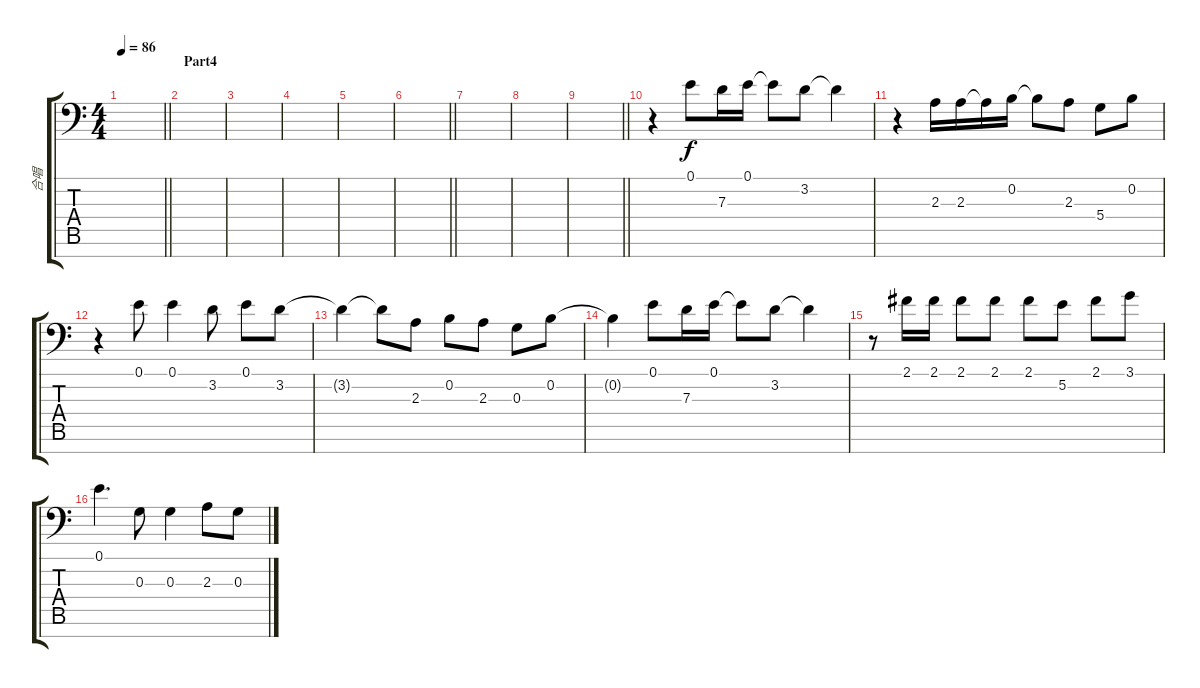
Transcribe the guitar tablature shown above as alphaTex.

\track ("合唱" "合唱") {instrument stringensemble1}
\staff {score tabs}
\tuning (E4 B3 G3 D3 A2 E2 C-1) {hide}
\ts (4 4)
\tempo 86
\clef f4
\barLineRight lightlight
\ks c
|
\section ("" "Part4")
|
|
|
|
\barLineRight lightlight
|
\section ("" "")
|
|
\barLineRight lightlight
|
\section ("" "")
r.4{volume 16} 0.1.8 7.3.16 0.1.16 0.1{t}.8 3.2.8 3.2{t}.4 |
r.4 2.3.16 2.3.16 2.3{t}.16 0.2.16 0.2{t}.8 2.3.8 5.4.8 0.2.8 |
r.4 0.1.8 0.1.4 3.2.8 0.1.8 3.2.8 |
3.2{t}.4 3.2{t}.8 2.3.8 0.2.8 2.3.8 0.3.8 0.2.8 |
0.2{t}.4 0.1.8 7.3.16 0.1.16 0.1{t}.8 3.2.8 3.2{t}.4 |
r.8 2.1.16 2.1.16 2.1.8 2.1.8 2.1.8 5.2.8 2.1.8 3.1.8 |
0.1.4{d} 0.3.8 0.3.4 2.3.8 0.3.8
